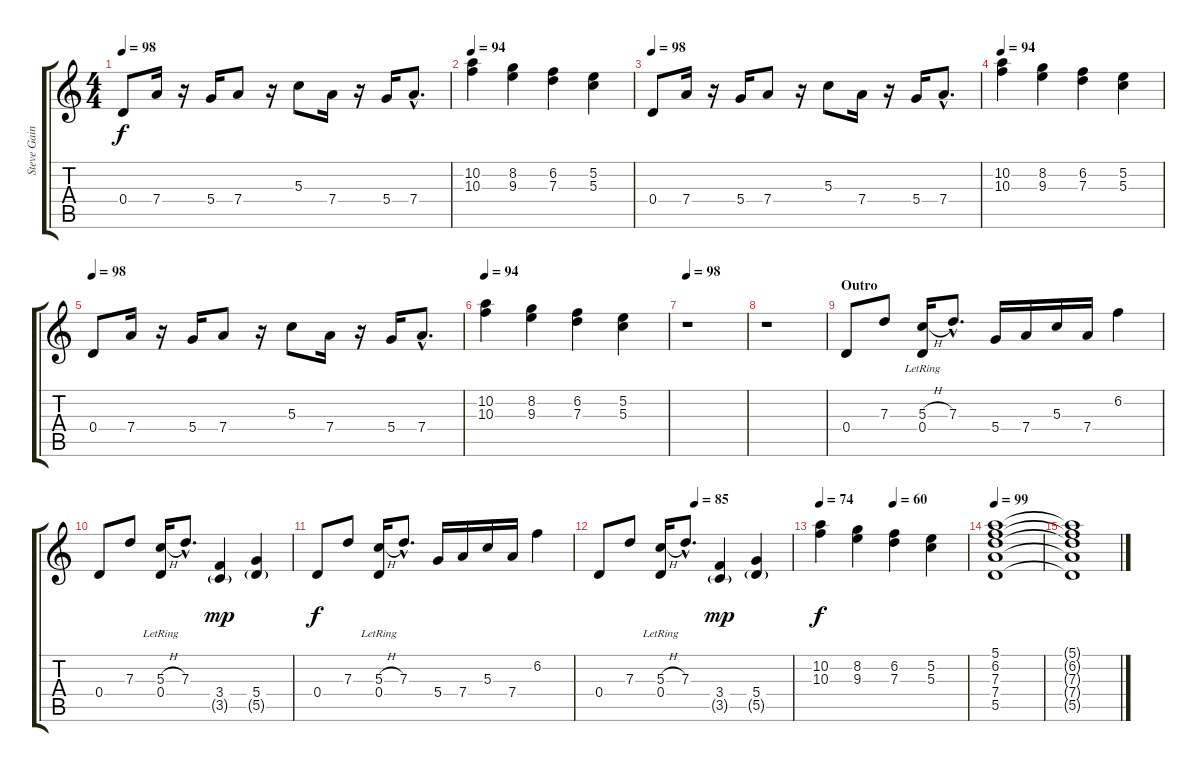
\track ("Steve Gaines (guitar)" "Steve Gain") {instrument electricguitarclean}
\staff {score tabs}
\tuning (E4 B3 G3 D3 A2 E2) {hide}
\ts (4 4)
\tempo 98
\clef g2
\ks c
0.4.8{dy f} 7.4.16 r.16 5.4.16 7.4.8 r.16 5.3.8 7.4.16 r.16 5.4.16 7.4{hac}.8{d} |
\tempo 94
(10.2 10.3).4 (8.2 9.3).4 (6.2 7.3).4 (5.2 5.3).4 |
\tempo 98
0.4.8 7.4.16 r.16 5.4.16 7.4.8 r.16 5.3.8 7.4.16 r.16 5.4.16 7.4{hac}.8{d} |
\tempo 94
(10.2 10.3).4 (8.2 9.3).4 (6.2 7.3).4 (5.2 5.3).4 |
\tempo 98
0.4.8 7.4.16 r.16 5.4.16 7.4.8 r.16 5.3.8 7.4.16 r.16 5.4.16 7.4{hac}.8{d} |
\tempo 94
(10.2 10.3).4 (8.2 9.3).4 (6.2 7.3).4 (5.2 5.3).4 |
\tempo 98
r.1 |
r.1 |
\section ("" "Outro")
0.4.8 7.3.8 (5.3{h} 0.4{lr}).16 7.3{hac}.8{d} 5.4.16 7.4.16 5.3.16 7.4.16 6.2.4 |
0.4.8 7.3.8 (5.3{h} 0.4{lr}).16 7.3{hac}.8{d} (3.4 3.5{g}).4{dy mp} (5.4 5.5{g}).4 |
0.4.8{dy f} 7.3.8 (5.3{h} 0.4{lr}).16 7.3{hac}.8{d} 5.4.16 7.4.16 5.3.16 7.4.16 6.2.4 |
\tempo (85 0.5)
0.4.8 7.3.8 (5.3{h} 0.4{lr}).16 7.3{hac}.8{d} (3.4 3.5{g}).4{dy mp} (5.4 5.5{g}).4 |
\tempo 74
\tempo (60 0.5)
(10.2 10.3).4{dy f} (8.2 9.3).4 (6.2 7.3).4 (5.2 5.3).4 |
\tempo 99
(5.1 6.2 7.3 7.4 5.5).1 |
(5.1{t} 6.2{t} 7.3{t} 7.4{t} 5.5{t}).1
